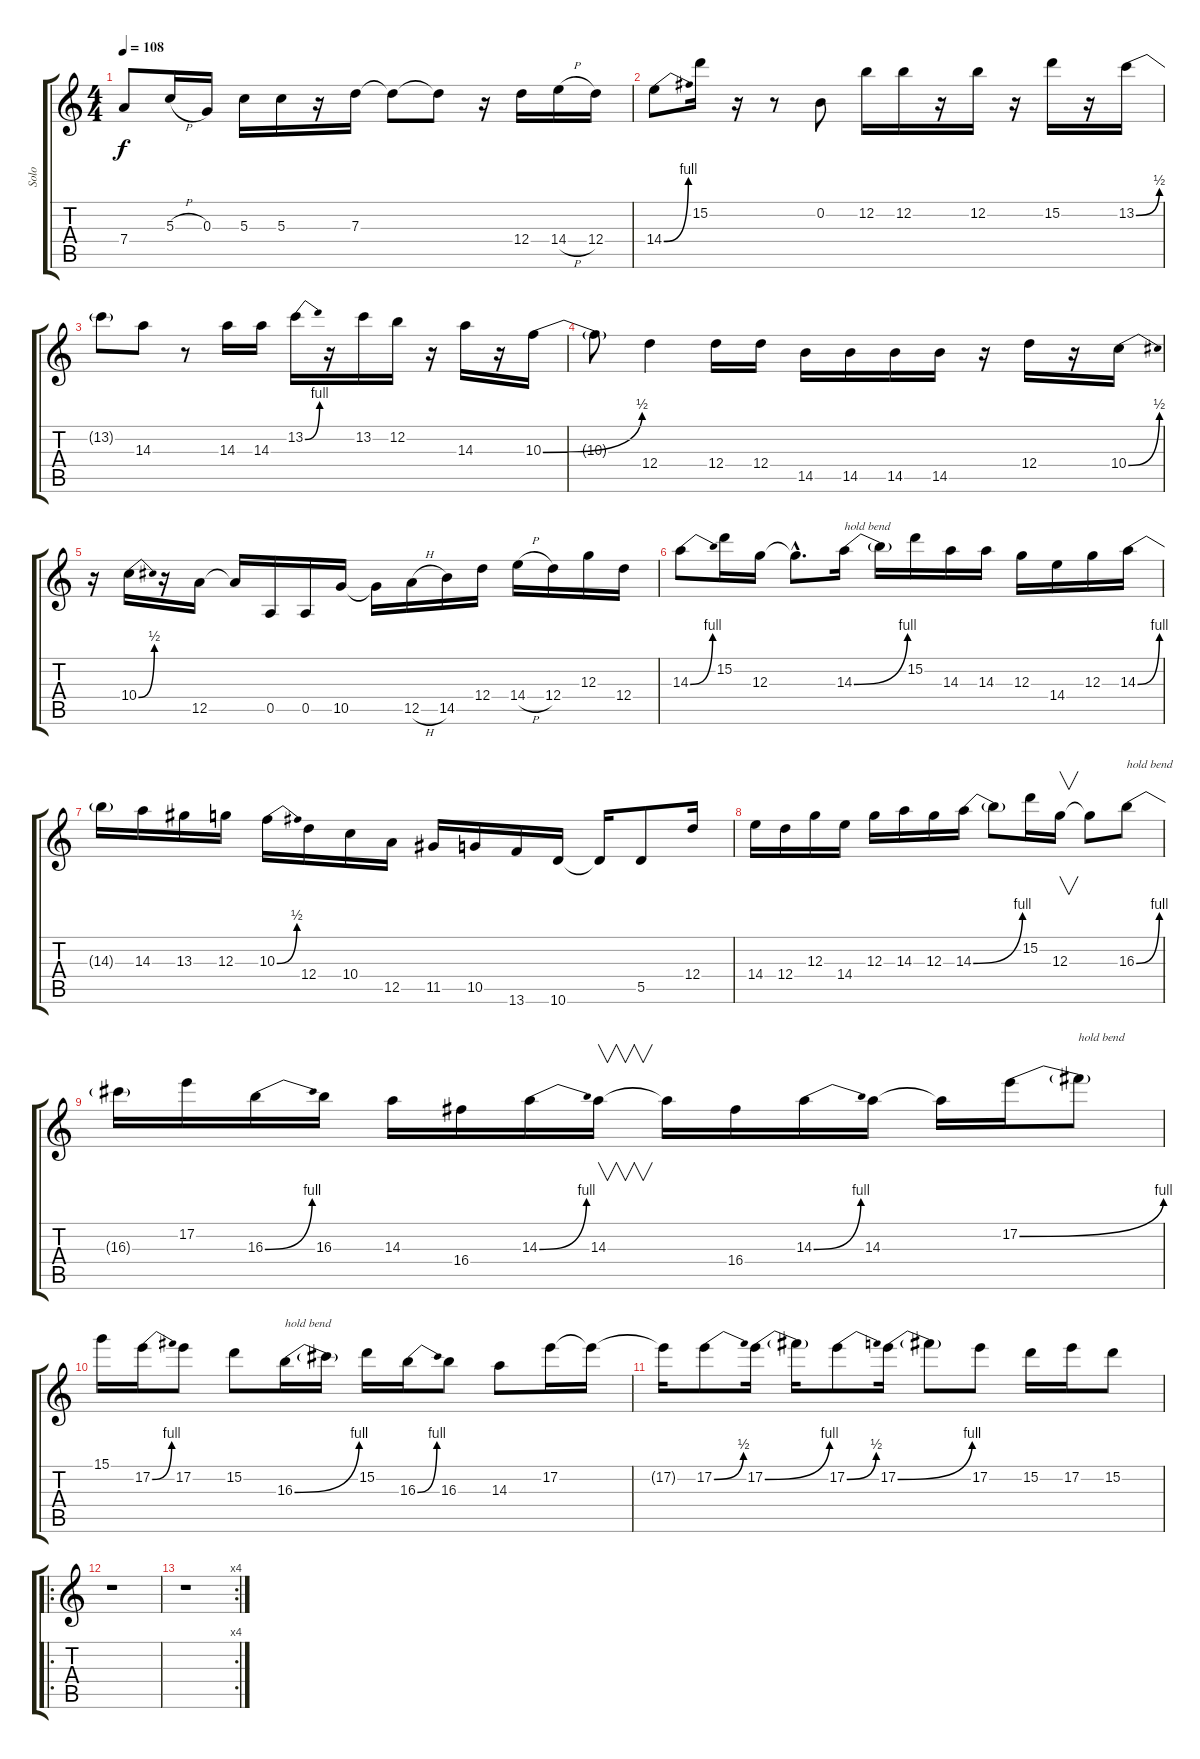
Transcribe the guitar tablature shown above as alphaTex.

\track ("Solo" "Solo") {instrument overdrivenguitar}
\staff {score tabs}
\tuning (E4 B3 G3 D3 A2 E2) {hide}
\ts (4 4)
\tempo 108
\clef g2
\ks c
7.4{t}.8{dy f} 5.3{h}.16 0.3.16 5.3.16 5.3.16 r.16 7.3.16 7.3{t}.8 7.3{t}.8 r.16 12.4.16 14.4{h}.16 12.4.16 |
14.4{be (bend 0 0 60 4)}.8 15.2.16 r.16 r.8 0.2.8 12.2.16 12.2.16 r.16 12.2.16 r.16 15.2.16 r.16 13.2{be (bend 0 0 60 2)}.16 |
13.2{t}.8 14.3.8 r.8 14.3.16 14.3.16 13.2{be (bend 0 0 60 4)}.16 r.16 13.2.16 12.2.16 r.16 14.3.16 r.16 10.3{be (bend 0 0 60 2)}.16 |
10.3{t}.8 12.4.4 12.4.16 12.4.16 14.5.16 14.5.16 14.5.16 14.5.16 r.16 12.4.16 r.16 10.4{be (bend 0 0 60 2)}.16 |
r.16 10.4{be (bend 0 0 60 2)}.16 r.16 12.5.16 12.5{t}.16 0.5.16 0.5.16 10.5.16 10.5{t}.16 12.5{h}.16 14.5.16 12.4.16 14.4{h}.16 12.4.16 12.3.16 12.4.16 |
14.3{be (bend 0 0 60 4)}.8 15.2.16 12.3.16 12.3{hac t}.8{d} 14.3{be (bend 0 0 60 4)}.16{txt "hold bend"} 14.3{t}.16 15.2.16 14.3.16 14.3.16 12.3.16 14.4.16 12.3.16 14.3{be (bend 0 0 60 4)}.16 |
14.3{t}.16 14.3.16 13.3.16 12.3.16 10.3{be (bend 0 0 60 2)}.16 12.4.16 10.4.16 12.5.16 11.5.16 10.5.16 13.6.16 10.6.16 10.6{t}.16 5.5.8 12.4.16 |
14.4.16 12.4.16 12.3.16 14.4.16 12.3.16 14.3.16 12.3.16 14.3{be (bend 0 0 60 4)}.16 14.3{t}.8 15.2.16 12.3.16{v} 12.3{t}.8 16.3{be (bend 0 0 60 4)}.8{txt "hold bend"} |
16.3{t}.16 17.2.16 16.3{be (bend 0 0 60 4)}.16 16.3.16 14.3.16 16.4.16 14.3{be (bend 0 0 60 4)}.16 14.3.16{v} 14.3{t}.16 16.4.16 14.3{be (bend 0 0 60 4)}.16 14.3.16 14.3{t}.16 17.2{be (bend 0 0 60 4)}.16 17.2{t}.8{txt "hold bend"} |
15.1.16 17.2{be (bend 0 0 60 4)}.16 17.2.8 15.2.8 16.3{be (bend 0 0 60 4)}.16{txt "hold bend"} 16.3{t}.16 15.2.16 16.3{be (bend 0 0 60 4)}.16 16.3.8 14.3.8 17.2.16 17.2{t}.16 |
17.2{t}.16 17.2{be (bend 0 0 60 2)}.8 17.2{be (bend 0 0 60 4)}.16 17.2{t}.16 17.2{be (bend 0 0 60 2)}.8 17.2{be (bend 0 0 60 4)}.16 17.2{t}.8 17.2.8 15.2.16 17.2.16 15.2.8 |
\ro
r.1 |
\rc 4
r.1
